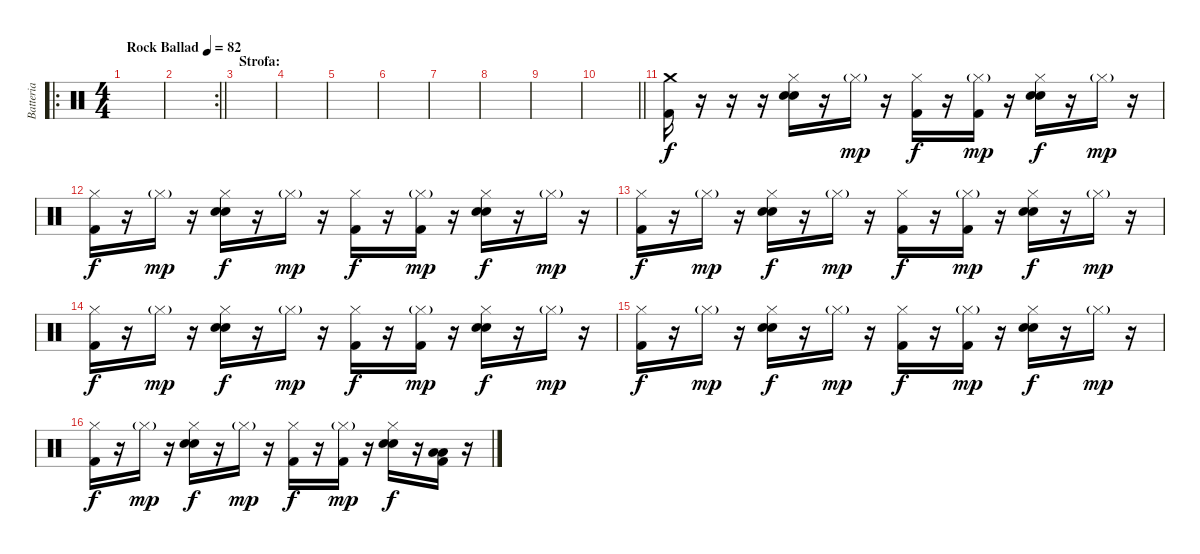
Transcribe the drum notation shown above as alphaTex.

\track ("Batteria" "Batteria") {instrument percussion}
\staff {score}
\articulation defaults
\ro
\ts (4 4)
\tempo (82 "Rock Ballad")
\clef neutral
\ks c
|
\rc 2
\barLineRight lightlight
|
\section ("" "Strofa:")
|
|
|
|
|
|
|
\barLineRight lightlight
|
("Kick (hit) 2" "Crash medium (hit)").16 r.16 r.16 r.16 ("Snare (hit) 2" "Snare (hit) 2" "Hi-Hat (closed)").16 r.16 "Hi-Hat (closed)"{g}.16{dy mp} r.16 ("Kick (hit) 2" "Hi-Hat (closed)").16{dy f} r.16 ("Kick (hit) 2" "Hi-Hat (closed)"{g}).16{dy mp} r.16 ("Snare (hit) 2" "Snare (hit) 2" "Hi-Hat (closed)").16{dy f} r.16 "Hi-Hat (closed)"{g}.16{dy mp} r.16 |
("Kick (hit) 2" "Hi-Hat (closed)").16{dy f} r.16 "Hi-Hat (closed)"{g}.16{dy mp} r.16 ("Snare (hit) 2" "Snare (hit) 2" "Hi-Hat (closed)").16{dy f} r.16 "Hi-Hat (closed)"{g}.16{dy mp} r.16 ("Kick (hit) 2" "Hi-Hat (closed)").16{dy f} r.16 ("Kick (hit) 2" "Hi-Hat (closed)"{g}).16{dy mp} r.16 ("Snare (hit) 2" "Snare (hit) 2" "Hi-Hat (closed)").16{dy f} r.16 "Hi-Hat (closed)"{g}.16{dy mp} r.16 |
("Kick (hit) 2" "Hi-Hat (closed)").16{dy f} r.16 "Hi-Hat (closed)"{g}.16{dy mp} r.16 ("Snare (hit) 2" "Snare (hit) 2" "Hi-Hat (closed)").16{dy f} r.16 "Hi-Hat (closed)"{g}.16{dy mp} r.16 ("Kick (hit) 2" "Hi-Hat (closed)").16{dy f} r.16 ("Kick (hit) 2" "Hi-Hat (closed)"{g}).16{dy mp} r.16 ("Snare (hit) 2" "Snare (hit) 2" "Hi-Hat (closed)").16{dy f} r.16 "Hi-Hat (closed)"{g}.16{dy mp} r.16 |
("Kick (hit) 2" "Hi-Hat (closed)").16{dy f} r.16 "Hi-Hat (closed)"{g}.16{dy mp} r.16 ("Snare (hit) 2" "Snare (hit) 2" "Hi-Hat (closed)").16{dy f} r.16 "Hi-Hat (closed)"{g}.16{dy mp} r.16 ("Kick (hit) 2" "Hi-Hat (closed)").16{dy f} r.16 ("Kick (hit) 2" "Hi-Hat (closed)"{g}).16{dy mp} r.16 ("Snare (hit) 2" "Snare (hit) 2" "Hi-Hat (closed)").16{dy f} r.16 "Hi-Hat (closed)"{g}.16{dy mp} r.16 |
("Kick (hit) 2" "Hi-Hat (closed)").16{dy f} r.16 "Hi-Hat (closed)"{g}.16{dy mp} r.16 ("Snare (hit) 2" "Snare (hit) 2" "Hi-Hat (closed)").16{dy f} r.16 "Hi-Hat (closed)"{g}.16{dy mp} r.16 ("Kick (hit) 2" "Hi-Hat (closed)").16{dy f} r.16 ("Kick (hit) 2" "Hi-Hat (closed)"{g}).16{dy mp} r.16 ("Snare (hit) 2" "Snare (hit) 2" "Hi-Hat (closed)").16{dy f} r.16 "Hi-Hat (closed)"{g}.16{dy mp} r.16 |
("Kick (hit) 2" "Hi-Hat (closed)").16{dy f} r.16 "Hi-Hat (closed)"{g}.16{dy mp} r.16 ("Snare (hit) 2" "Snare (hit) 2" "Hi-Hat (closed)").16{dy f} r.16 "Hi-Hat (closed)"{g}.16{dy mp} r.16 ("Kick (hit) 2" "Hi-Hat (closed)").16{dy f} r.16 ("Kick (hit) 2" "Hi-Hat (closed)"{g}).16{dy mp} r.16 ("Snare (hit) 2" "Snare (hit) 2" "Hi-Hat (closed)").16{dy f} r.16 ("Kick (hit) 2" "Low Floor Tom (hit)" "Low Floor Tom (hit)").16 r.16
